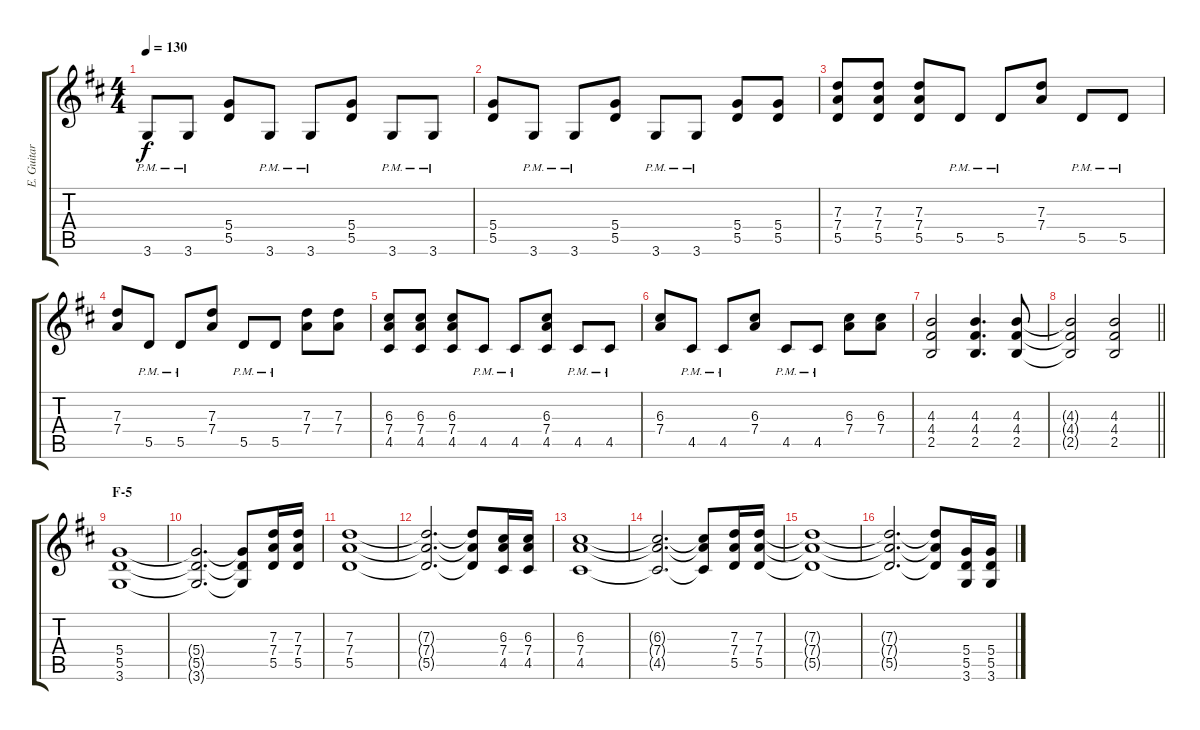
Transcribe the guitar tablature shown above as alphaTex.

\track ("E. Guitar III" "E. Guitar ") {instrument overdrivenguitar}
\staff {score tabs}
\tuning (E4 B3 G3 D3 A2 E2) {hide}
\ts (4 4)
\tempo 130
\clef g2
\ks d
3.6{pm}.8{dy f} 3.6{pm}.8 (5.4 5.5).8 3.6{pm}.8 3.6{pm}.8 (5.4 5.5).8 3.6{pm}.8 3.6{pm}.8 |
(5.4 5.5).8 3.6{pm}.8 3.6{pm}.8 (5.4 5.5).8 3.6{pm}.8 3.6{pm}.8 (5.4 5.5).8 (5.4 5.5).8 |
(7.3 7.4 5.5).8 (7.3 7.4 5.5).8 (7.3 7.4 5.5).8 5.5{pm}.8 5.5{pm}.8 (7.3 7.4).8 5.5{pm}.8 5.5{pm}.8 |
(7.3 7.4).8 5.5{pm}.8 5.5{pm}.8 (7.3 7.4).8 5.5{pm}.8 5.5{pm}.8 (7.3 7.4).8 (7.3 7.4).8 |
(6.3 7.4 4.5).8 (6.3 7.4 4.5).8 (6.3 7.4 4.5).8 4.5{pm}.8 4.5{pm}.8 (6.3 7.4 4.5).8 4.5{pm}.8 4.5{pm}.8 |
(6.3 7.4).8 4.5{pm}.8 4.5{pm}.8 (6.3 7.4).8 4.5{pm}.8 4.5{pm}.8 (6.3 7.4).8 (6.3 7.4).8 |
(4.3 4.4 2.5).2 (4.3 4.4 2.5).4{d} (4.3 4.4 2.5).8 |
\barLineRight lightlight
(4.3{t} 4.4{t} 2.5{t}).2 (4.3 4.4 2.5).2 |
\section ("" "F-5")
(5.4 5.5 3.6).1 |
(5.4{t} 5.5{t} 3.6{t}).2{d} (5.4{t} 5.5{t} 3.6{t}).8 (7.3 7.4 5.5).16 (7.3 7.4 5.5).16 |
(7.3 7.4 5.5).1 |
(7.3{t} 7.4{t} 5.5{t}).2{d} (7.3{t} 7.4{t} 5.5{t}).8 (6.3 7.4 4.5).16 (6.3 7.4 4.5).16 |
(6.3 7.4 4.5).1 |
(6.3{t} 7.4{t} 4.5{t}).2{d} (6.3{t} 7.4{t} 4.5{t}).8 (7.3 7.4 5.5).16 (7.3 7.4 5.5).16 |
(7.3{t} 7.4{t} 5.5{t}).1 |
(7.3{t} 7.4{t} 5.5{t}).2{d} (7.3{t} 7.4{t} 5.5{t}).8 (5.4 5.5 3.6).16 (5.4 5.5 3.6).16
